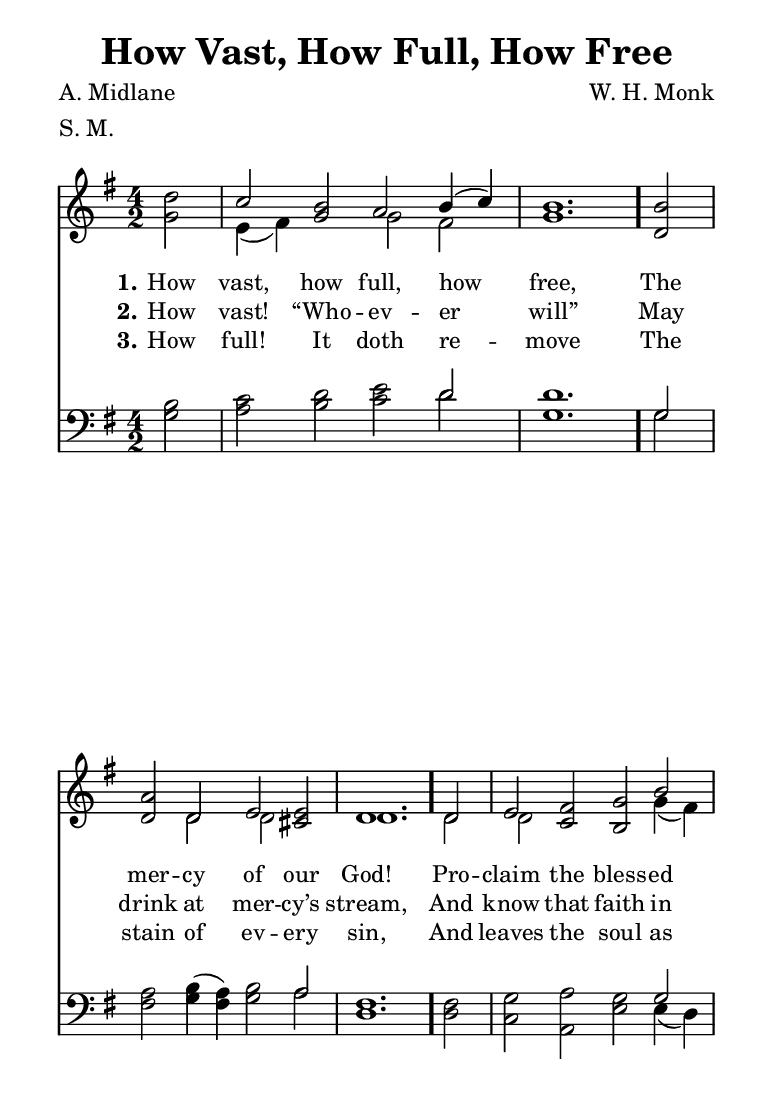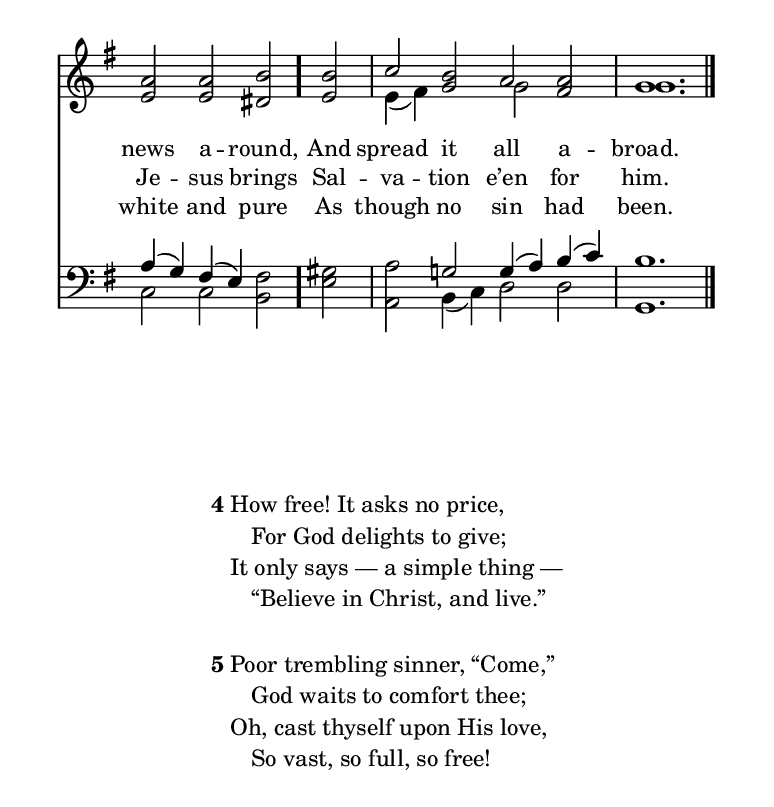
\include "common/global.ily"
\paper {
  \include "common/paper.ily"
  ragged-last-bottom = ##t
  system-count = #(cond (is-eogsized 2) (#t #f))
}

\header{
  %gospel
  hymnnumber = "141"
  title = "How Vast, How Full, How Free"
  tunename = "St. Ethelwald"
  meter = "S. M."
  poet = "A. Midlane"
  composer = "W. H. Monk"
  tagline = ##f
}

% for fermata in MIDI
ta = { \tempo 2=80 }
tb = { \tempo 2=40 }

global = {
  \include "common/overrides.ily"
  \override Staff.TimeSignature.style = #'numbered
  \time 4/2
  \override Score.MetronomeMark.transparent = ##t % hide all fermata changes too
  \ta
  \key g \major
  \partial 2
  \autoBeamOff
}

notesSoprano = {
\global
\relative c'' {

  d2 | c b a b4( c) | b1.
  b2 | a d, e e | d1.
  d2 | e fis g b | a a b
  b2 | c b a a | g1.

  \bar "|."

}
}

notesAlto = {
\global
\relative e' {

  g2 | e4( fis) g2 g fis | g1.
  d2 | d d d cis | d1.
  d2 | d c b g'4( fis) | e2 e dis
  e2 | e4( fis) g2 g fis | g1.

}
}

notesTenor = {
\global
\relative a {

  b2 | c d e d | d1.
  g,2 | a b4( a) b2 a | fis1.
  fis2 | g a g g | a4( g) fis( e) fis2
  gis2 | a g! g4( a) b( c) | b1.

}
}

notesBass = {
\global
\relative f {

  g2 | a b c d | g,1.
  g2 | fis g4( fis) g2 a | d,1.
  d2 | c a e' e4( d) | c2 c b
  e2 | a, b4( c) d2 d | g,1.

}
}

wordsA = \lyricmode {
\set stanza = "1."

How vast, how full, how free, \bar "."
The mer -- cy of our God! \bar "." \eogbreak
Pro -- claim the bless -- ed news a -- round, \bar "."
And spread it all a -- broad. \bar "."

}

wordsB = \lyricmode {
\set stanza = "2."

How vast! “Who -- ev -- er will”
May drink at mer -- cy’s stream,
And know that faith in Je -- sus brings
Sal -- va -- tion e’en for him.

}

wordsC = \lyricmode {
\set stanza = "3."

How full! It doth re -- move
The stain of ev -- ery sin,
And leaves the soul as white and pure
As though no sin had been.

}

wordsD = \markuplist {

\line { How free! It asks no price, }
\line { { \hspace #2 } For God delights to give; }
\line { It only says — a simple thing — }
\line { { \hspace #2 } “Believe in Christ, and live.” }

}

wordsE = \markuplist {

\line { Poor trembling sinner, “Come,” }
\line { { \hspace #2 } God waits to comfort thee; }
\line { Oh, cast thyself upon His love, }
\line { { \hspace #2 } So vast, so full, so free! }

}

\score {
  \context ChoirStaff <<
    \context Staff = upper <<
      \set Staff.autoBeaming = ##f
      \set ChoirStaff.systemStartDelimiter = #'SystemStartBar
      \set ChoirStaff.printPartCombineTexts = ##f
      \partcombine #'(2 . 11) \notesSoprano \notesAlto
      \context NullVoice = sopranos { \voiceOne << \notesSoprano >> }
      \context Lyrics = one   \lyricsto sopranos \wordsA
      \context Lyrics = two   \lyricsto sopranos \wordsB
      \context Lyrics = three \lyricsto sopranos \wordsC
    >>
    \context Staff = men <<
      \set Staff.autoBeaming = ##f
      \clef bass
      \set ChoirStaff.printPartCombineTexts = ##f
      \partcombine #'(2 . 11) \notesTenor \notesBass
    >>
  >>
  \layout {
    \include "common/layout.ily"
  }
  #(cond ((ly:get-option 'eog-midi-permitted) #{ \midi{
    \include "common/midi.ily"
  } #}))
}

\noPageBreak

\markup { \fill-line { \vcenter \column {
  \vspace #1
  \line{ \bold 4 \column { \wordsD } } \combine \null \vspace #1
  \line{ \bold 5 \column { \wordsE } } \combine \null \vspace #1
  \vspace #1
} } }

\version "2.19.49"  % necessary for upgrading to future LilyPond versions.

% vi:set et ts=2 sw=2 ai nocindent syntax=lilypond:
